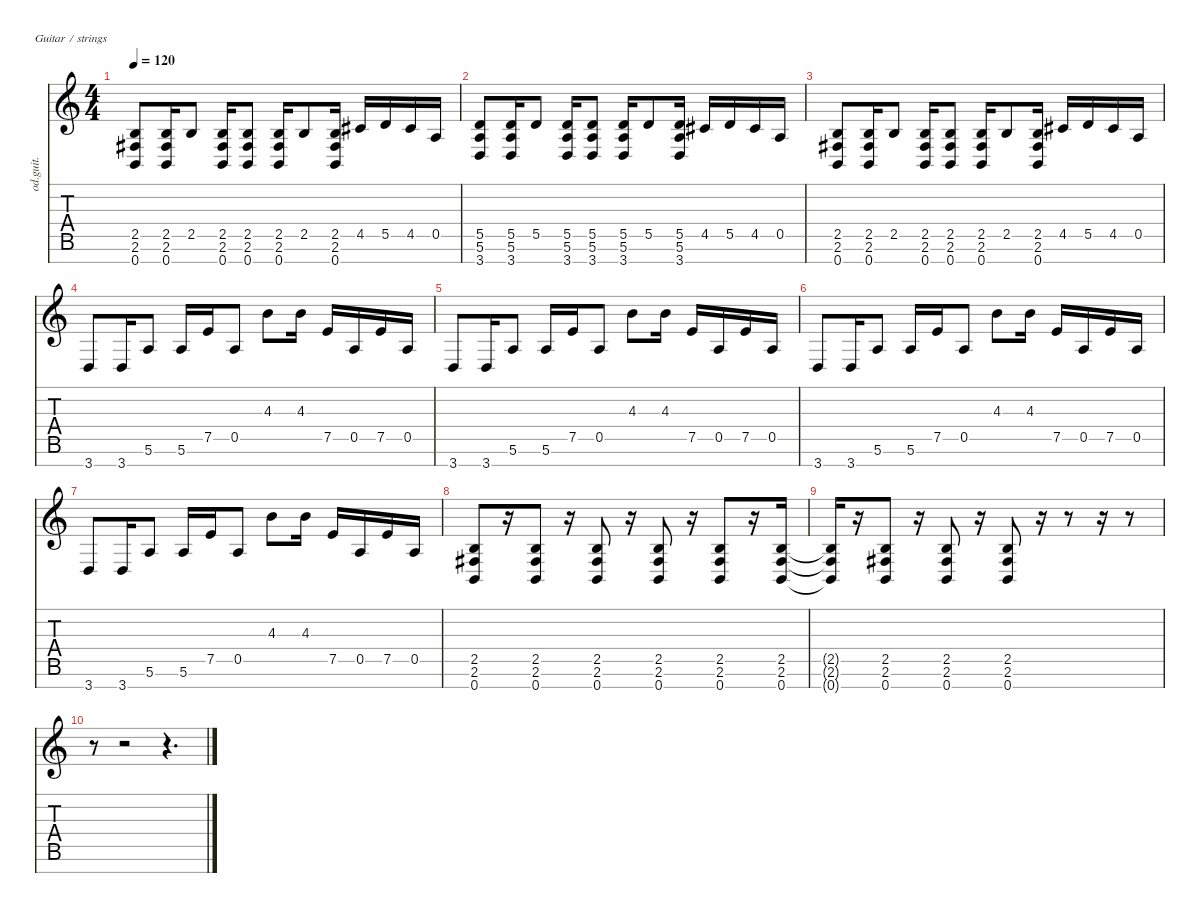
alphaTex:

\defaultSystemsLayout 4
\hideDynamics
\bracketExtendMode nobrackets
\otherSystemsTrackNameOrientation horizontal
\track ("Base Guitar" "od.guit.") {instrument overdrivenguitar}
\staff {score tabs}
\tuning (E4 B3 G3 D3 A2 E2 B1)
\ts (4 4)
\tempo 120
\clef g2
\ks c
(2.5 2.6{acc #} 0.7).8{dy f} (2.5 2.6{acc #} 0.7).16 2.5.8 (2.5 2.6{acc #} 0.7).16 (2.5 2.6{acc #} 0.7).8 (2.5 2.6{acc #} 0.7).16 2.5.8 (2.5 2.6{acc #} 0.7).16 4.5{acc #}.16 5.5.16 4.5{acc #}.16 0.5.16 |
(5.5 5.6 3.7).8 (5.5 5.6 3.7).16 5.5.8 (5.5 5.6 3.7).16 (5.5 5.6 3.7).8 (5.5 5.6 3.7).16 5.5.8 (5.5 5.6 3.7).16 4.5{acc #}.16 5.5.16 4.5{acc #}.16 0.5.16 |
(2.5 2.6{acc #} 0.7).8 (2.5 2.6{acc #} 0.7).16 2.5.8 (2.5 2.6{acc #} 0.7).16 (2.5 2.6{acc #} 0.7).8 (2.5 2.6{acc #} 0.7).16 2.5.8 (2.5 2.6{acc #} 0.7).16 4.5{acc #}.16 5.5.16 4.5{acc #}.16 0.5.16 |
3.7.8 3.7.16 5.6.8 5.6.16 7.5.16 0.5.8 4.3.8 4.3.16 7.5.16 0.5.16 7.5.16 0.5.16 |
3.7.8 3.7.16 5.6.8 5.6.16 7.5.16 0.5.8 4.3.8 4.3.16 7.5.16 0.5.16 7.5.16 0.5.16 |
3.7.8 3.7.16 5.6.8 5.6.16 7.5.16 0.5.8 4.3.8 4.3.16 7.5.16 0.5.16 7.5.16 0.5.16 |
3.7.8 3.7.16 5.6.8 5.6.16 7.5.16 0.5.8 4.3.8 4.3.16 7.5.16 0.5.16 7.5.16 0.5.16 |
(2.5 2.6{acc #} 0.7).8 r.16 (2.5 2.6{acc #} 0.7).8 r.16 (2.5 2.6{acc #} 0.7).8 r.16 (2.5 2.6{acc #} 0.7).8 r.16 (2.5 2.6{acc #} 0.7).8 r.16 (2.5 2.6{acc #} 0.7).16 |
(2.5{t} 2.6{t acc #} 0.7{t}).16 r.16 (2.5 2.6{acc #} 0.7).8 r.16 (2.5 2.6{acc #} 0.7).8 r.16 (2.5 2.6{acc #} 0.7).8 r.16 r.8 r.16 r.8 |
r.8 r.2 r.4{d}
